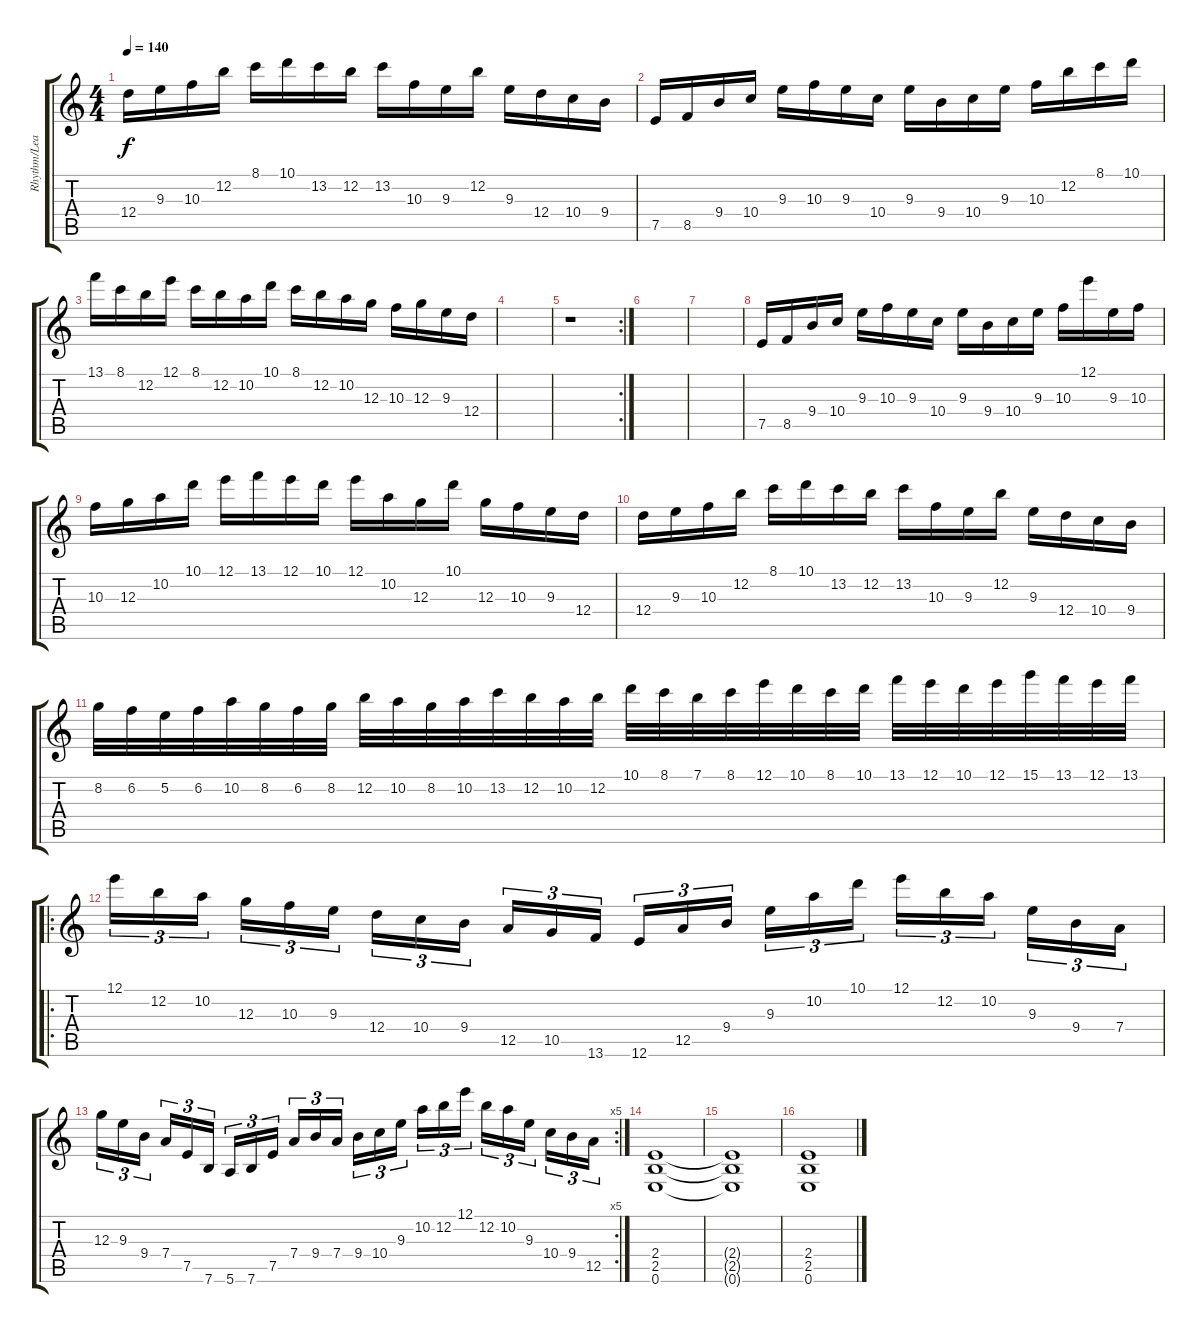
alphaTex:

\track ("Rhythm/Lead" "Rhythm/Lea") {instrument distortionguitar}
\staff {score tabs}
\tuning (E4 B3 G3 D3 A2 E2) {hide}
\ts (4 4)
\tempo 140
\clef g2
\ks c
12.4.16{dy f} 9.3.16 10.3.16 12.2.16 8.1.16 10.1.16 13.2.16 12.2.16 13.2.16 10.3.16 9.3.16 12.2.16 9.3.16 12.4.16 10.4.16 9.4.16 |
7.5.16 8.5.16 9.4.16 10.4.16 9.3.16 10.3.16 9.3.16 10.4.16 9.3.16 9.4.16 10.4.16 9.3.16 10.3.16 12.2.16 8.1.16 10.1.16 |
13.1.16 8.1.16 12.2.16 12.1.16 8.1.16 12.2.16 10.2.16 10.1.16 8.1.16 12.2.16 10.2.16 12.3.16 10.3.16 12.3.16 9.3.16 12.4.16 |
|
\rc 2
r.1 |
|
|
7.5.16 8.5.16 9.4.16 10.4.16 9.3.16 10.3.16 9.3.16 10.4.16 9.3.16 9.4.16 10.4.16 9.3.16 10.3.16 12.1.16 9.3.16 10.3.16 |
10.3.16 12.3.16 10.2.16 10.1.16 12.1.16 13.1.16 12.1.16 10.1.16 12.1.16 10.2.16 12.3.16 10.1.16 12.3.16 10.3.16 9.3.16 12.4.16 |
12.4.16 9.3.16 10.3.16 12.2.16 8.1.16 10.1.16 13.2.16 12.2.16 13.2.16 10.3.16 9.3.16 12.2.16 9.3.16 12.4.16 10.4.16 9.4.16 |
8.2.32 6.2.32 5.2.32 6.2.32 10.2.32 8.2.32 6.2.32 8.2.32 12.2.32 10.2.32 8.2.32 10.2.32 13.2.32 12.2.32 10.2.32 12.2.32 10.1.32 8.1.32 7.1.32 8.1.32 12.1.32 10.1.32 8.1.32 10.1.32 13.1.32 12.1.32 10.1.32 12.1.32 15.1.32 13.1.32 12.1.32 13.1.32 |
\ro
12.1.16{tu (3 2)} 12.2.16{tu (3 2)} 10.2.16{tu (3 2)} 12.3.16{tu (3 2)} 10.3.16{tu (3 2)} 9.3.16{tu (3 2)} 12.4.16{tu (3 2)} 10.4.16{tu (3 2)} 9.4.16{tu (3 2)} 12.5.16{tu (3 2)} 10.5.16{tu (3 2)} 13.6.16{tu (3 2)} 12.6.16{tu (3 2)} 12.5.16{tu (3 2)} 9.4.16{tu (3 2)} 9.3.16{tu (3 2)} 10.2.16{tu (3 2)} 10.1.16{tu (3 2)} 12.1.16{tu (3 2)} 12.2.16{tu (3 2)} 10.2.16{tu (3 2)} 9.3.16{tu (3 2)} 9.4.16{tu (3 2)} 7.4.16{tu (3 2)} |
\rc 5
12.3.16{tu (3 2)} 9.3.16{tu (3 2)} 9.4.16{tu (3 2)} 7.4.16{tu (3 2)} 7.5.16{tu (3 2)} 7.6.16{tu (3 2)} 5.6.16{tu (3 2)} 7.6.16{tu (3 2)} 7.5.16{tu (3 2)} 7.4.16{tu (3 2)} 9.4.16{tu (3 2)} 7.4.16{tu (3 2)} 9.4.16{tu (3 2)} 10.4.16{tu (3 2)} 9.3.16{tu (3 2)} 10.2.16{tu (3 2)} 12.2.16{tu (3 2)} 12.1.16{tu (3 2)} 12.2.16{tu (3 2)} 10.2.16{tu (3 2)} 9.3.16{tu (3 2)} 10.4.16{tu (3 2)} 9.4.16{tu (3 2)} 12.5.16{tu (3 2)} |
(2.4 2.5 0.6).1 |
(2.4{t} 2.5{t} 0.6{t}).1 |
(2.4 2.5 0.6).1
